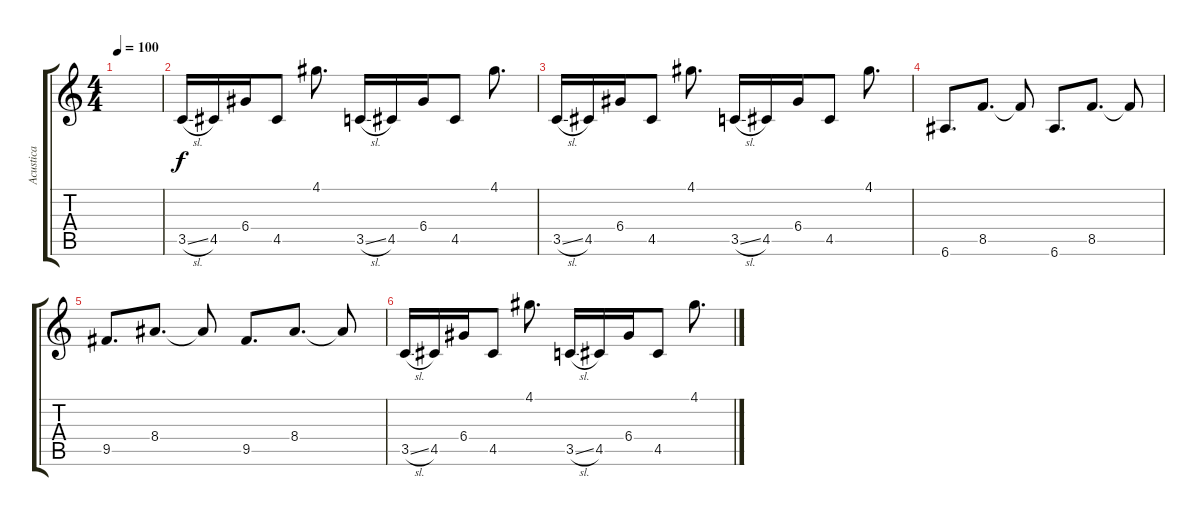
\track ("Acustica" "Acustica") {instrument electricguitarclean}
\staff {score tabs}
\tuning (E4 B3 G3 D3 A2 E2) {hide}
\ts (4 4)
\tempo 100
\clef g2
\ks c
|
3.5{sl}.16 4.5.16 6.4.16 4.5.8 4.1.8{d} 3.5{sl}.16 4.5.16 6.4.16 4.5.8 4.1.8{d} |
3.5{sl}.16 4.5.16 6.4.16 4.5.8 4.1.8{d} 3.5{sl}.16 4.5.16 6.4.16 4.5.8 4.1.8{d} |
6.6.8{d} 8.5.8{d} 8.5{t}.8 6.6.8{d} 8.5.8{d} 8.5{t}.8 |
9.5.8{d} 8.4.8{d} 8.4{t}.8 9.5.8{d} 8.4.8{d} 8.4{t}.8 |
3.5{sl}.16 4.5.16 6.4.16 4.5.8 4.1.8{d} 3.5{sl}.16 4.5.16 6.4.16 4.5.8 4.1.8{d}
